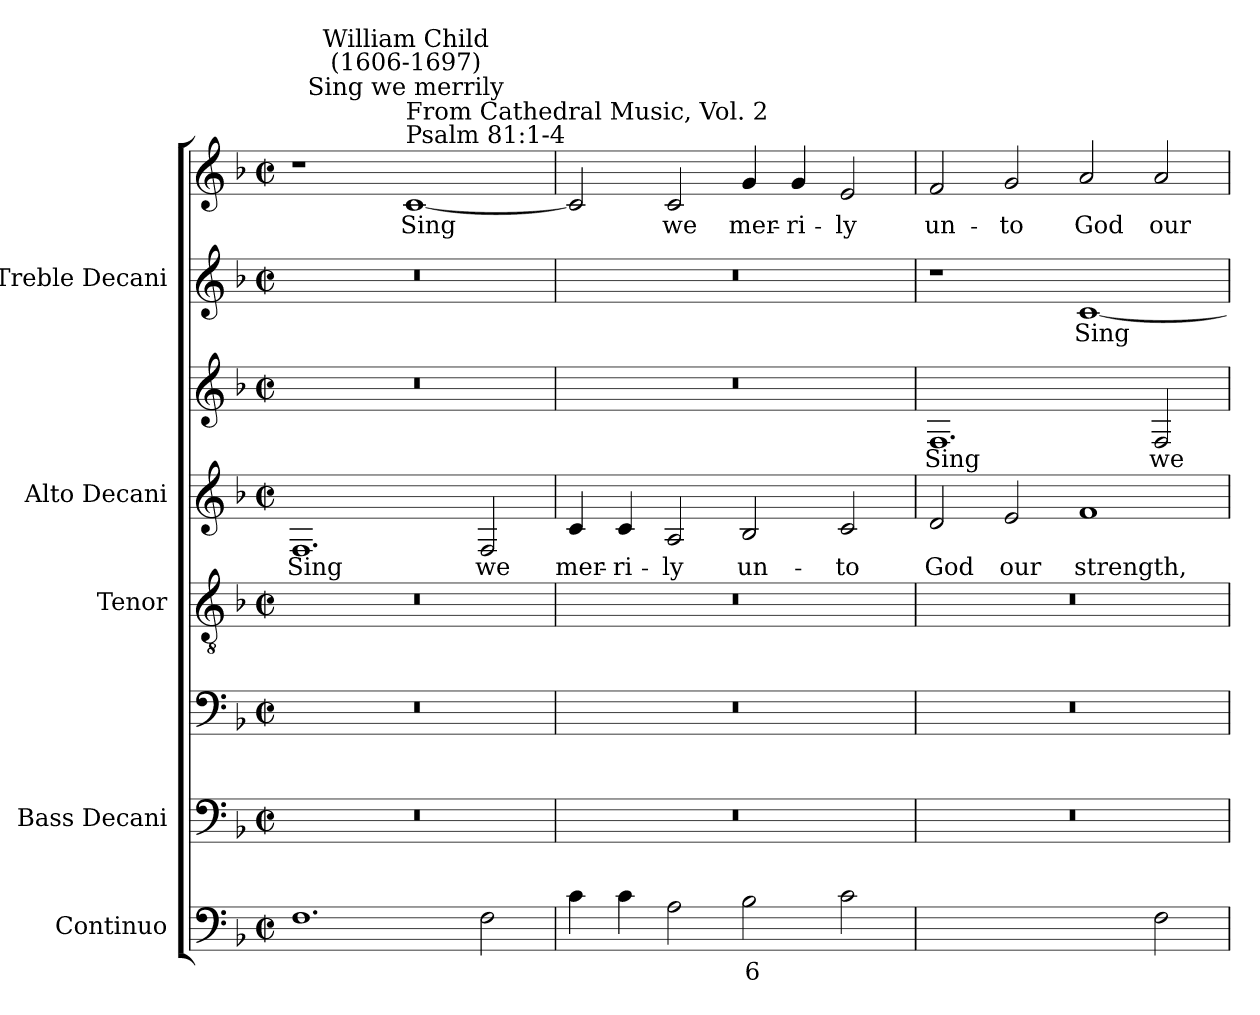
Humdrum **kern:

**kern	**text	**text	**text	**kern	**kern	**kern	**kern	**text	**kern	**text	**kern	**text	**kern	**text
*part5	*part5	*part5	*part5	*part4	*part4	*part3	*part2	*part2	*part2	*part2	*part1	*part1	*part1	*part1
*staff8	*staff8	*staff8	*staff8	*staff7	*staff6	*staff5	*staff4	*staff4	*staff3	*staff3	*staff2	*staff2	*staff1	*staff1
*I"Continuo	*	*	*	*I"Bass Decani	*	*I"Tenor	*I"Alto Decani	*	*	*	*I"Treble Decani	*	*	*
*	*	*	*	*I'B	*	*I'T	*I'A	*	*	*	*	*	*	*
*clefF4	*	*	*	*clefF4	*clefF4	*clefGv2	*clefG2	*	*clefG2	*	*clefG2	*	*clefG2	*
*k[b-]	*	*	*	*k[b-]	*k[b-]	*k[b-]	*k[b-]	*	*k[b-]	*	*k[b-]	*	*k[b-]	*
*F:	*	*	*	*F:	*F:	*F:	*F:	*	*F:	*	*F:	*	*F:	*
*M4/2	*	*	*	*M4/2	*M4/2	*M4/2	*M4/2	*	*M4/2	*	*M4/2	*	*M4/2	*
*met(c|)	*	*	*	*met(c|)	*met(c|)	*met(c|)	*met(c|)	*	*met(c|)	*	*met(c|)	*	*met(c|)	*
=1	=1	=1	=1	=1	=1	=1	=1	=1	=1	=1	=1	=1	=1	=1
!	!	!	!	!	!	!	!	!LO:LY:b	!	!	!	!	!	!
1.F	.	.	.	0r	0r	0r	1.F	Sing	0r	.	0r	.	1r	.
!	!	!	!	!	!	!	!	!	!	!	!	!	!LO:TX:a:t=From Cathedral Music, Vol. 2\nPsalm 81&colon;1-4	!
!	!	!	!	!	!	!	!	!	!	!	!	!	!LO:TX:a:cj:t=Sing we merrily	!
!	!	!	!	!	!	!	!	!	!	!	!	!	!LO:TX:a:cj:t=William Child\n(1606-1697)	!
!	!	!	!	!	!	!	!	!	!	!	!	!	!	!LO:LY:b
.	.	.	.	.	.	.	.	.	.	.	.	.	[1c	Sing
!	!	!	!	!	!	!	!	!LO:LY:b	!	!	!	!	!	!
2F	.	.	.	.	.	.	2F	we	.	.	.	.	.	.
=2	=2	=2	=2	=2	=2	=2	=2	=2	=2	=2	=2	=2	=2	=2
!	!	!	!	!	!	!	!	!LO:LY:b	!	!	!	!	!	!
4c	.	.	.	0r	0r	0r	4c	mer-	0r	.	0r	.	2c]	.
!	!	!	!	!	!	!	!	!LO:LY:b	!	!	!	!	!	!
4c	.	.	.	.	.	.	4c	-ri-	.	.	.	.	.	.
!	!	!	!	!	!	!	!	!LO:LY:b	!	!	!	!	!	!LO:LY:b
2A	.	.	.	.	.	.	2A	-ly	.	.	.	.	2c	we
!	!LO:LY:b	!	!	!	!	!	!	!LO:LY:b	!	!	!	!	!	!LO:LY:b
2B-	6	.	.	.	.	.	2B-	un-	.	.	.	.	4g	mer-
!	!	!	!	!	!	!	!	!	!	!	!	!	!	!LO:LY:b
.	.	.	.	.	.	.	.	.	.	.	.	.	4g	-ri-
!	!	!	!	!	!	!	!	!LO:LY:b	!	!	!	!	!	!LO:LY:b
2c	.	.	.	.	.	.	2c	-to	.	.	.	.	2e	-ly
=3	=3	=3	=3	=3	=3	=3	=3	=3	=3	=3	=3	=3	=3	=3
!	!LO:LY:b	!	!	!	!	!	!	!LO:LY:b	!	!LO:LY:b	!	!	!	!LO:LY:b
[2Fyy	6	.	.	0r	0r	0r	2d	God	1.F	Sing	1r	.	2f	un-
!	!LO:LY:b	!LO:LY:b	!LO:LY:b	!	!	!	!	!LO:LY:b	!	!	!	!	!	!LO:LY:b
2Fyy_	7	4	2	.	.	.	2e	our	.	.	.	.	2g	-to
!	!LO:LY:b	!LO:LY:b	!	!	!	!	!	!LO:LY:b	!	!	!	!LO:LY:b	!	!LO:LY:b
2Fyy]	8	3	.	.	.	.	1f	strength,	.	.	[1c	Sing	2a	God
!	!	!	!	!	!	!	!	!	!	!LO:LY:b	!	!	!	!LO:LY:b
2F	.	.	.	.	.	.	.	.	2F	we	.	.	2a	our
=	=	=	=	=	=	=	=	=	=	=	=	=	=	=
*-	*-	*-	*-	*-	*-	*-	*-	*-	*-	*-	*-	*-	*-	*-
